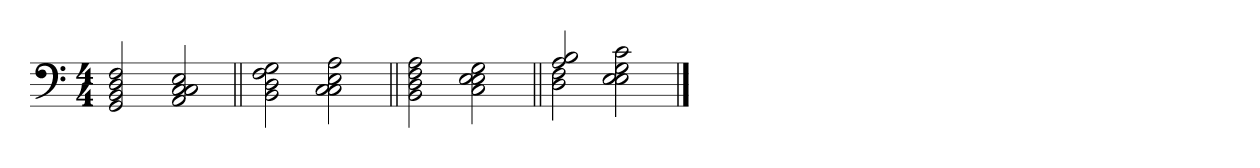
**kern
*part1
*staff1
*clefF4
*k[]
*M4/4
=1
2GG 2BB 2D 2F
2AA 2C 2C 2E
=2||
2BB 2D 2F 2G
2C 2C 2E 2A
=3||
2BB 2D 2F 2A
2C 2E 2E 2G
=4||
*^
2A 2B	2D 2F
2E 2E 2G 2c	2ryy
*v	*v
==
*-
